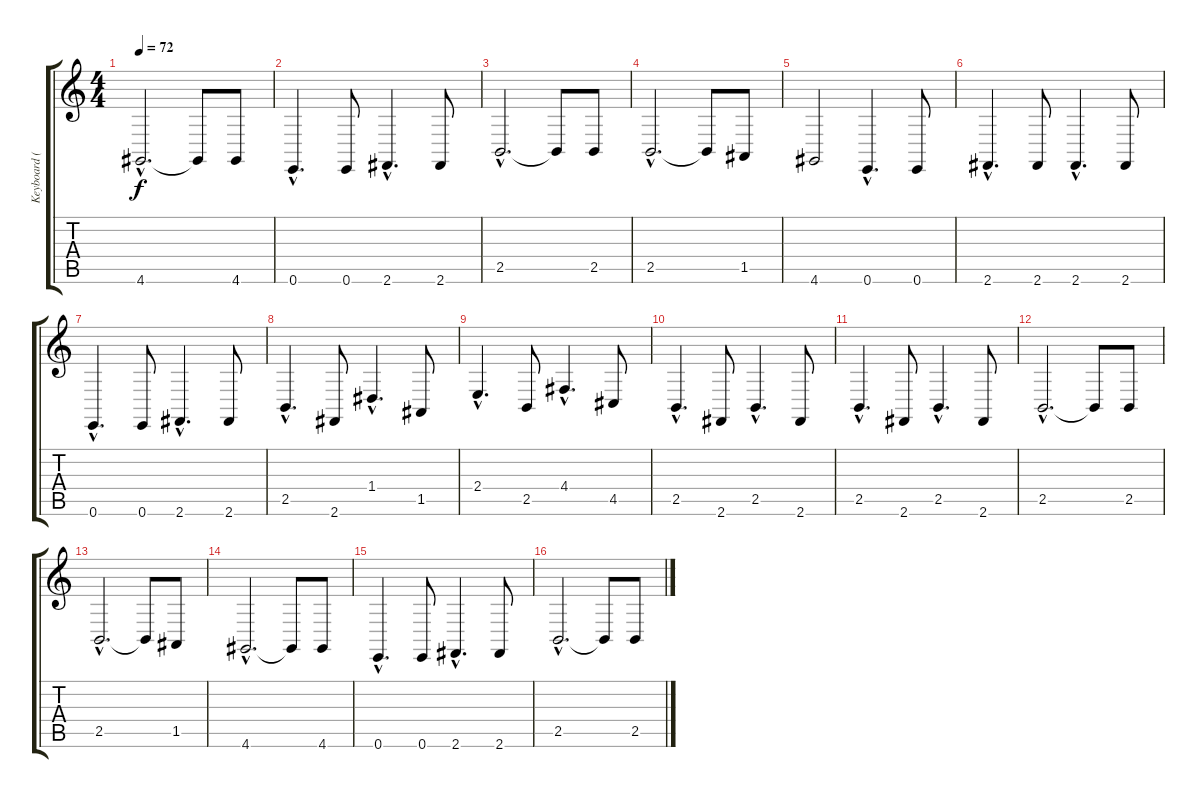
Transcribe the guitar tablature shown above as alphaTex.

\track ("Keyboard (Right)" "Keyboard (") {instrument acousticgrandpiano}
\staff {score tabs}
\tuning (E4 B3 G3 D3 A2 E2) {hide}
\ts (4 4)
\tempo 72
\clef g2
\ks c
4.6{hac}.2{d dy f} 4.6{t}.8 4.6.8 |
0.6{hac}.4{d} 0.6.8 2.6{hac}.4{d} 2.6.8 |
2.5{hac}.2{d} 2.5{t}.8 2.5.8 |
2.5{hac}.2{d} 2.5{t}.8 1.5.8 |
4.6.2 0.6{hac}.4{d} 0.6.8 |
2.6{hac}.4{d} 2.6.8 2.6{hac}.4{d} 2.6.8 |
0.6{hac}.4{d} 0.6.8 2.6{hac}.4{d} 2.6.8 |
2.5{hac}.4{d} 2.6.8 1.4{hac}.4{d} 1.5.8 |
2.4{hac}.4{d} 2.5.8 4.4{hac}.4{d} 4.5.8 |
2.5{hac}.4{d} 2.6.8 2.5{hac}.4{d} 2.6.8 |
2.5{hac}.4{d} 2.6.8 2.5{hac}.4{d} 2.6.8 |
2.5{hac}.2{d} 2.5{t}.8 2.5.8 |
2.5{hac}.2{d} 2.5{t}.8 1.5.8 |
4.6{hac}.2{d} 4.6{t}.8 4.6.8 |
0.6{hac}.4{d} 0.6.8 2.6{hac}.4{d} 2.6.8 |
2.5{hac}.2{d} 2.5{t}.8 2.5.8
